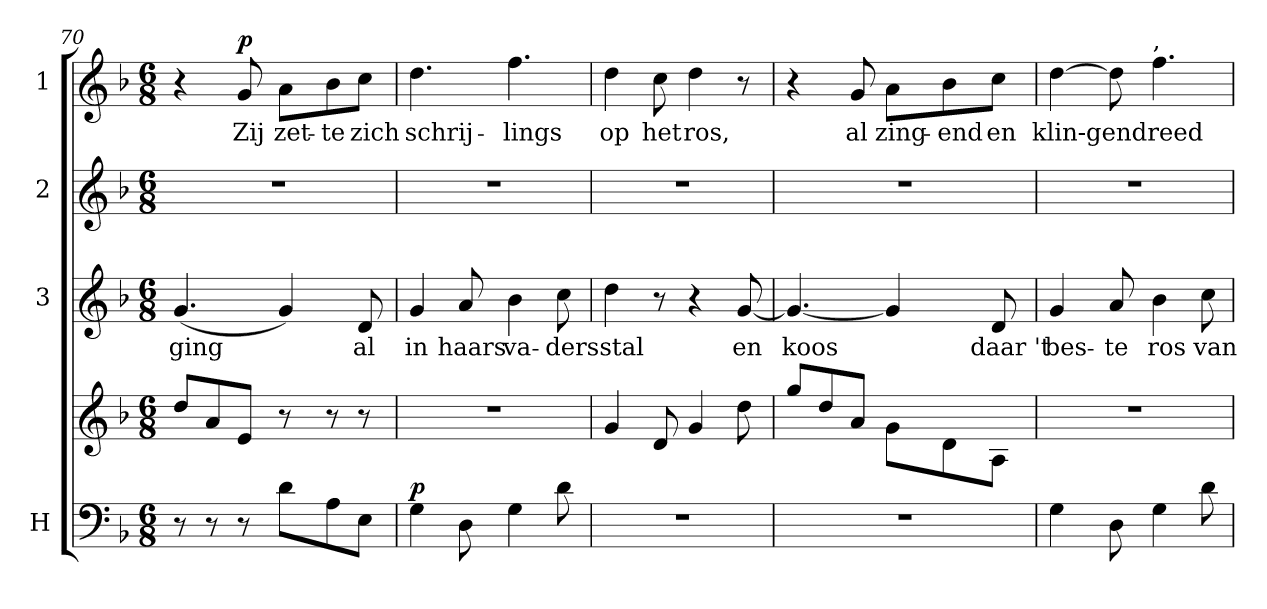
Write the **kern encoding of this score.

**kern	**kern	**dynam	**kern	**text	**kern	**kern	**text	**dynam
*part4	*part4	*part4	*part3	*part3	*part2	*part1	*part1	*part1
*staff5	*staff4	*staff4/5	*staff3	*staff3	*staff2	*staff1	*staff1	*staff1
*I"H	*	*	*I"3	*	*I"2	*I"1	*	*
*I'H	*	*	*	*	*	*	*	*
*clefF4	*clefG2	*	*clefG2	*	*clefG2	*clefG2	*	*
*k[b-]	*k[b-]	*	*k[b-]	*	*k[b-]	*k[b-]	*	*
*F:	*F:	*	*F:	*	*F:	*F:	*	*
*M6/8	*M6/8	*	*M6/8	*	*M6/8	*M6/8	*	*
=70	=70	=70	=70	=70	=70	=70	=70	=70
!	!	!	!	!LO:LY:b	!LO:N:vis=1	!	!	!
8r	8ddL	.	(<4.g	ging	2.r	4r	.	.
8r	8a	.	.	.	.	.	.	.
!	!	!	!	!	!	!	!LO:LY:b	!LO:DY:a
8r	8eJ	.	.	.	.	8g	Zij	p
!	!	!	!	!	!	!	!LO:LY:b	!
8dL	8r	.	4g)	.	.	8aL	zet-	.
!	!	!	!	!	!	!	!LO:LY:b	!
8A	8r	.	.	.	.	8b-	-te	.
!	!	!	!	!LO:LY:b	!	!	!LO:LY:b	!
8EJ	8r	.	8d	al	.	8ccJ	zich	.
=71	=71	=71	=71	=71	=71	=71	=71	=71
!	!LO:N:vis=1	!LO:DY:a=2	!	!LO:LY:b	!LO:N:vis=1	!	!LO:LY:b	!
4G	2.r	p	4g	in	2.r	4.dd	schrij-	.
!	!	!	!	!LO:LY:b	!	!	!	!
8D	.	.	8a	haars	.	.	.	.
!	!	!	!	!LO:LY:b	!	!	!LO:LY:b	!
4G	.	.	4b-	va-	.	4.ff	-lings	.
!	!	!	!	!LO:LY:b	!	!	!	!
8d	.	.	8cc	-ders	.	.	.	.
!!LO:LB:g=z
=72	=72	=72	=72	=72	=72	=72	=72	=72
!LO:N:vis=1	!	!	!	!LO:LY:b	!LO:N:vis=1	!	!LO:LY:b	!
2.r	4g	.	4dd	stal	2.r	4dd	op	.
!	!	!	!	!	!	!	!LO:LY:b	!
.	8d	.	8r	.	.	8cc	het	.
!	!	!	!	!	!	!	!LO:LY:b	!
.	4g	.	4r	.	.	4dd	ros,	.
!	!	!	!	!LO:LY:b	!	!	!	!
.	8dd	.	[8g	en	.	8r	.	.
!!LO:LB:g=z
=73	=73	=73	=73	=73	=73	=73	=73	=73
!LO:N:vis=1	!	!	!	!LO:LY:b	!LO:N:vis=1	!	!	!
2.r	8gg/L	.	4.g_	koos	2.r	4r	.	.
.	8dd/	.	.	.	.	.	.	.
!	!	!	!	!	!	!	!LO:LY:b	!
.	8a/J	.	.	.	.	8g	al	.
!	!	!	!	!	!	!	!LO:LY:b	!
.	8g\L	.	4g]	.	.	8aL	zing-	.
!	!	!	!	!	!	!	!LO:LY:b	!
.	8d\	.	.	.	.	8b-	-end	.
!	!	!	!	!LO:LY:b	!	!	!LO:LY:b	!
.	8A\J	.	8d	daar 't	.	8ccJ	en	.
=74	=74	=74	=74	=74	=74	=74	=74	=74
!	!LO:N:vis=1	!	!	!LO:LY:b	!LO:N:vis=1	!	!LO:LY:b	!
4G	2.r	.	4g	bes-	2.r	[4dd	klin-gend	.
!	!	!	!	!LO:LY:b	!	!	!	!
8D	.	.	8a	-te	.	8dd]	.	.
!	!	!	!	!	!	!LO:TX:a:t=,	!	!
!	!	!	!	!LO:LY:b	!	!	!LO:LY:b	!
4G	.	.	4b-	ros	.	4.ff	reed	.
!	!	!	!	!LO:LY:b	!	!	!	!
8d	.	.	8cc	van	.	.	.	.
=	=	=	=	=	=	=	=	=
*-	*-	*-	*-	*-	*-	*-	*-	*-
